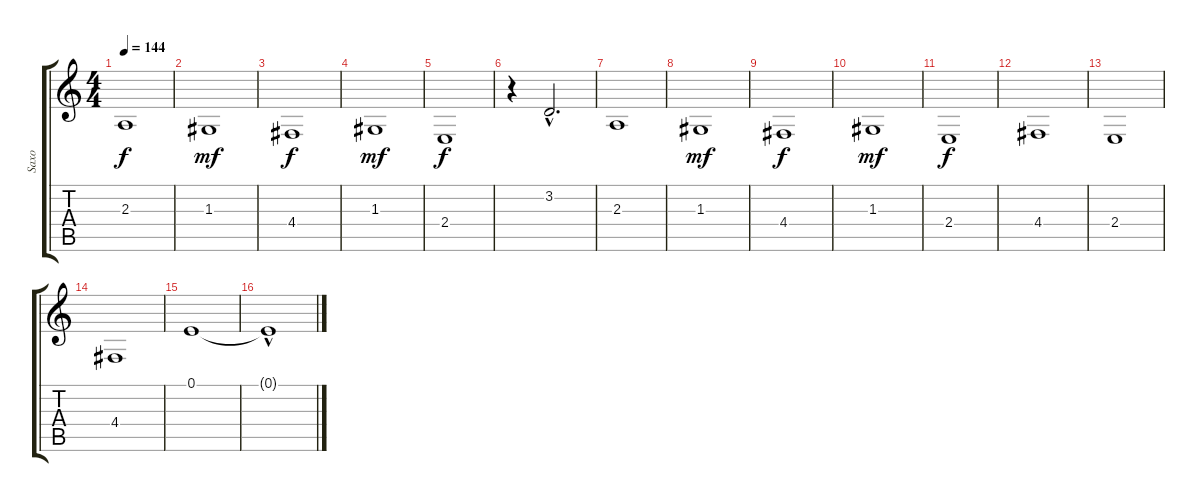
\track ("Saxo" "Saxo") {instrument tenorsax}
\staff {score tabs}
\tuning (E4 B3 G3 D3 A2 E2) {hide}
\ts (4 4)
\tempo 144
\clef g2
\ks c
2.3.1{dy f} |
1.3.1{dy mf} |
4.4.1{dy f} |
1.3.1{dy mf} |
2.4.1{dy f} |
r.4 3.2{hac}.2{d} |
2.3.1 |
1.3.1{dy mf} |
4.4.1{dy f} |
1.3.1{dy mf} |
2.4.1{dy f} |
4.4.1 |
2.4.1 |
4.4.1 |
0.1.1 |
0.1{hac t}.1
